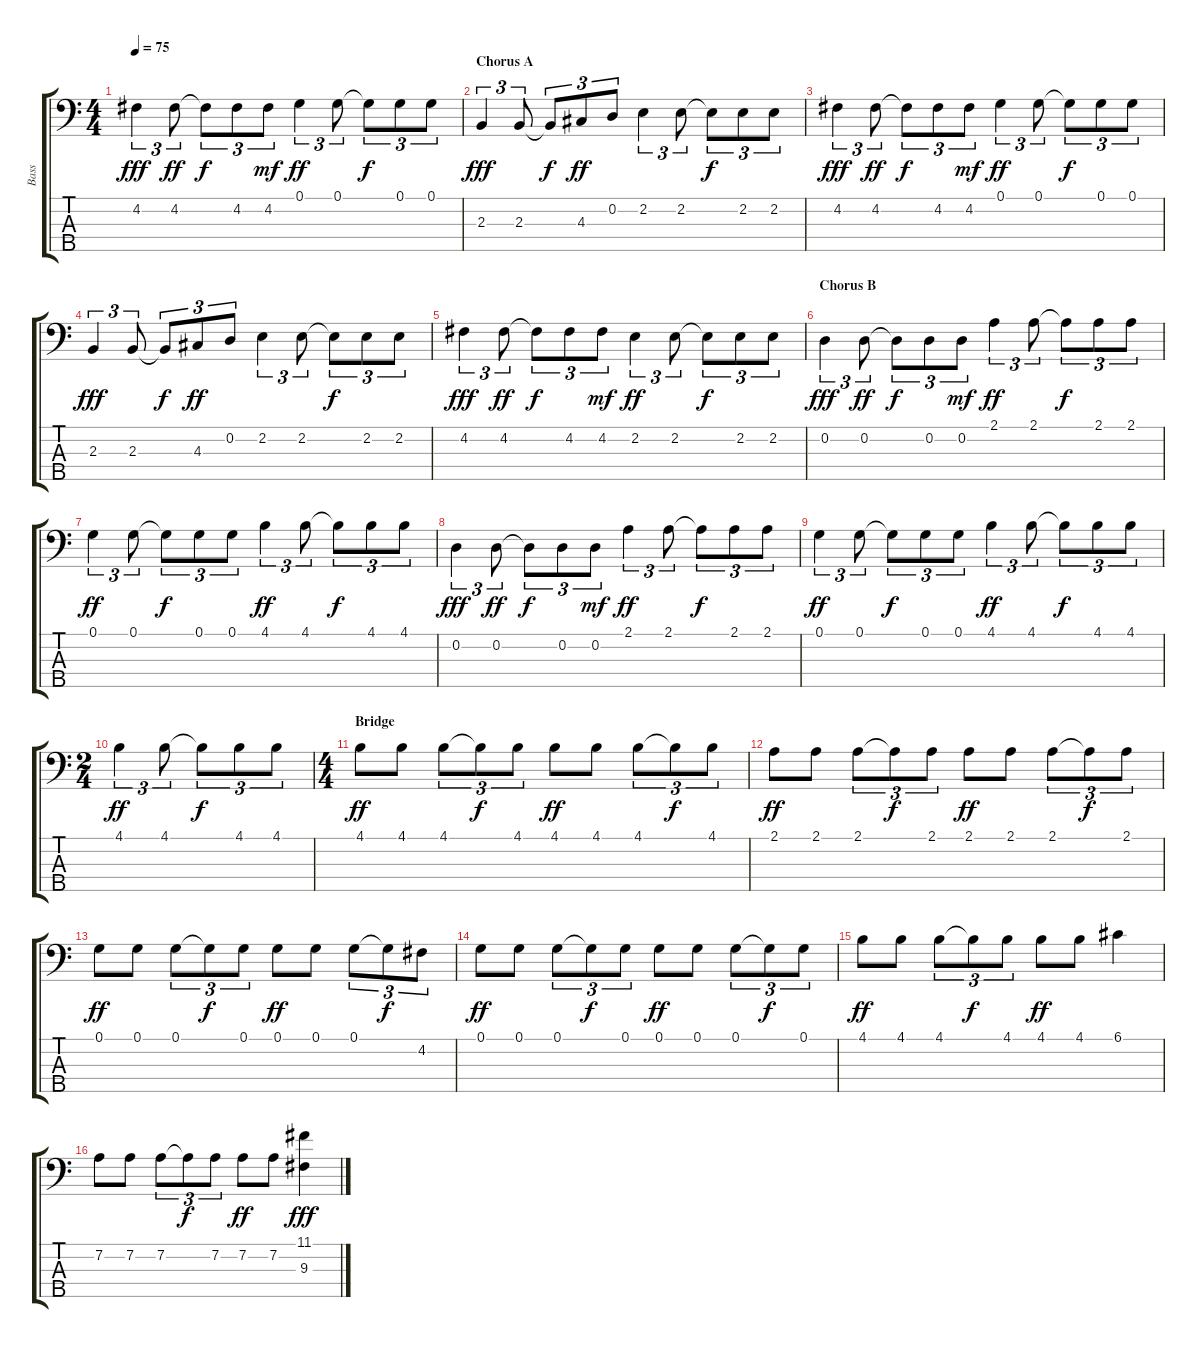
\track ("Bass" "Bass") {instrument electricbassfinger}
\staff {score tabs}
\tuning (G2 D2 A1 E1 B0) {hide}
\ts (4 4)
\tempo 75
\clef f4
\ks c
4.2.4{tu (3 2) dy fff} 4.2.8{tu (3 2) dy ff} 4.2{t}.8{tu (3 2) dy f} 4.2.8{tu (3 2)} 4.2.8{tu (3 2) dy mf} 0.1.4{tu (3 2) dy ff} 0.1.8{tu (3 2)} 0.1{t}.8{tu (3 2) dy f} 0.1.8{tu (3 2)} 0.1.8{tu (3 2)} |
\section ("" "Chorus A")
2.3.4{tu (3 2) dy fff} 2.3.8{tu (3 2)} 2.3{t}.8{tu (3 2) dy f} 4.3.8{tu (3 2) dy ff} 0.2.8{tu (3 2)} 2.2.4{tu (3 2)} 2.2.8{tu (3 2)} 2.2{t}.8{tu (3 2) dy f} 2.2.8{tu (3 2)} 2.2.8{tu (3 2)} |
4.2.4{tu (3 2) dy fff} 4.2.8{tu (3 2) dy ff} 4.2{t}.8{tu (3 2) dy f} 4.2.8{tu (3 2)} 4.2.8{tu (3 2) dy mf} 0.1.4{tu (3 2) dy ff} 0.1.8{tu (3 2)} 0.1{t}.8{tu (3 2) dy f} 0.1.8{tu (3 2)} 0.1.8{tu (3 2)} |
2.3.4{tu (3 2) dy fff} 2.3.8{tu (3 2)} 2.3{t}.8{tu (3 2) dy f} 4.3.8{tu (3 2) dy ff} 0.2.8{tu (3 2)} 2.2.4{tu (3 2)} 2.2.8{tu (3 2)} 2.2{t}.8{tu (3 2) dy f} 2.2.8{tu (3 2)} 2.2.8{tu (3 2)} |
4.2.4{tu (3 2) dy fff} 4.2.8{tu (3 2) dy ff} 4.2{t}.8{tu (3 2) dy f} 4.2.8{tu (3 2)} 4.2.8{tu (3 2) dy mf} 2.2.4{tu (3 2) dy ff} 2.2.8{tu (3 2)} 2.2{t}.8{tu (3 2) dy f} 2.2.8{tu (3 2)} 2.2.8{tu (3 2)} |
\section ("" "Chorus B")
0.2.4{tu (3 2) dy fff} 0.2.8{tu (3 2) dy ff} 0.2{t}.8{tu (3 2) dy f} 0.2.8{tu (3 2)} 0.2.8{tu (3 2) dy mf} 2.1.4{tu (3 2) dy ff} 2.1.8{tu (3 2)} 2.1{t}.8{tu (3 2) dy f} 2.1.8{tu (3 2)} 2.1.8{tu (3 2)} |
0.1.4{tu (3 2) dy ff} 0.1.8{tu (3 2)} 0.1{t}.8{tu (3 2) dy f} 0.1.8{tu (3 2)} 0.1.8{tu (3 2)} 4.1.4{tu (3 2) dy ff} 4.1.8{tu (3 2)} 4.1{t}.8{tu (3 2) dy f} 4.1.8{tu (3 2)} 4.1.8{tu (3 2)} |
0.2.4{tu (3 2) dy fff} 0.2.8{tu (3 2) dy ff} 0.2{t}.8{tu (3 2) dy f} 0.2.8{tu (3 2)} 0.2.8{tu (3 2) dy mf} 2.1.4{tu (3 2) dy ff} 2.1.8{tu (3 2)} 2.1{t}.8{tu (3 2) dy f} 2.1.8{tu (3 2)} 2.1.8{tu (3 2)} |
0.1.4{tu (3 2) dy ff} 0.1.8{tu (3 2)} 0.1{t}.8{tu (3 2) dy f} 0.1.8{tu (3 2)} 0.1.8{tu (3 2)} 4.1.4{tu (3 2) dy ff} 4.1.8{tu (3 2)} 4.1{t}.8{tu (3 2) dy f} 4.1.8{tu (3 2)} 4.1.8{tu (3 2)} |
\ts (2 4)
4.1.4{tu (3 2) dy ff} 4.1.8{tu (3 2)} 4.1{t}.8{tu (3 2) dy f} 4.1.8{tu (3 2)} 4.1.8{tu (3 2)} |
\ts (4 4)
\section ("" "Bridge")
4.1.8{dy ff} 4.1.8 4.1.8{tu (3 2)} 4.1{t}.8{tu (3 2) dy f} 4.1.8{tu (3 2)} 4.1.8{dy ff} 4.1.8 4.1.8{tu (3 2)} 4.1{t}.8{tu (3 2) dy f} 4.1.8{tu (3 2)} |
2.1.8{dy ff} 2.1.8 2.1.8{tu (3 2)} 2.1{t}.8{tu (3 2) dy f} 2.1.8{tu (3 2)} 2.1.8{dy ff} 2.1.8 2.1.8{tu (3 2)} 2.1{t}.8{tu (3 2) dy f} 2.1.8{tu (3 2)} |
0.1.8{dy ff} 0.1.8 0.1.8{tu (3 2)} 0.1{t}.8{tu (3 2) dy f} 0.1.8{tu (3 2)} 0.1.8{dy ff} 0.1.8 0.1.8{tu (3 2)} 0.1{t}.8{tu (3 2) dy f} 4.2.8{tu (3 2)} |
0.1.8{dy ff} 0.1.8 0.1.8{tu (3 2)} 0.1{t}.8{tu (3 2) dy f} 0.1.8{tu (3 2)} 0.1.8{dy ff} 0.1.8 0.1.8{tu (3 2)} 0.1{t}.8{tu (3 2) dy f} 0.1.8{tu (3 2)} |
4.1.8{dy ff} 4.1.8 4.1.8{tu (3 2)} 4.1{t}.8{tu (3 2) dy f} 4.1.8{tu (3 2)} 4.1.8{dy ff} 4.1.8 6.1.4 |
7.2.8 7.2.8 7.2.8{tu (3 2)} 7.2{t}.8{tu (3 2) dy f} 7.2.8{tu (3 2)} 7.2.8{dy ff} 7.2.8 (11.1 9.3).4{dy fff}
